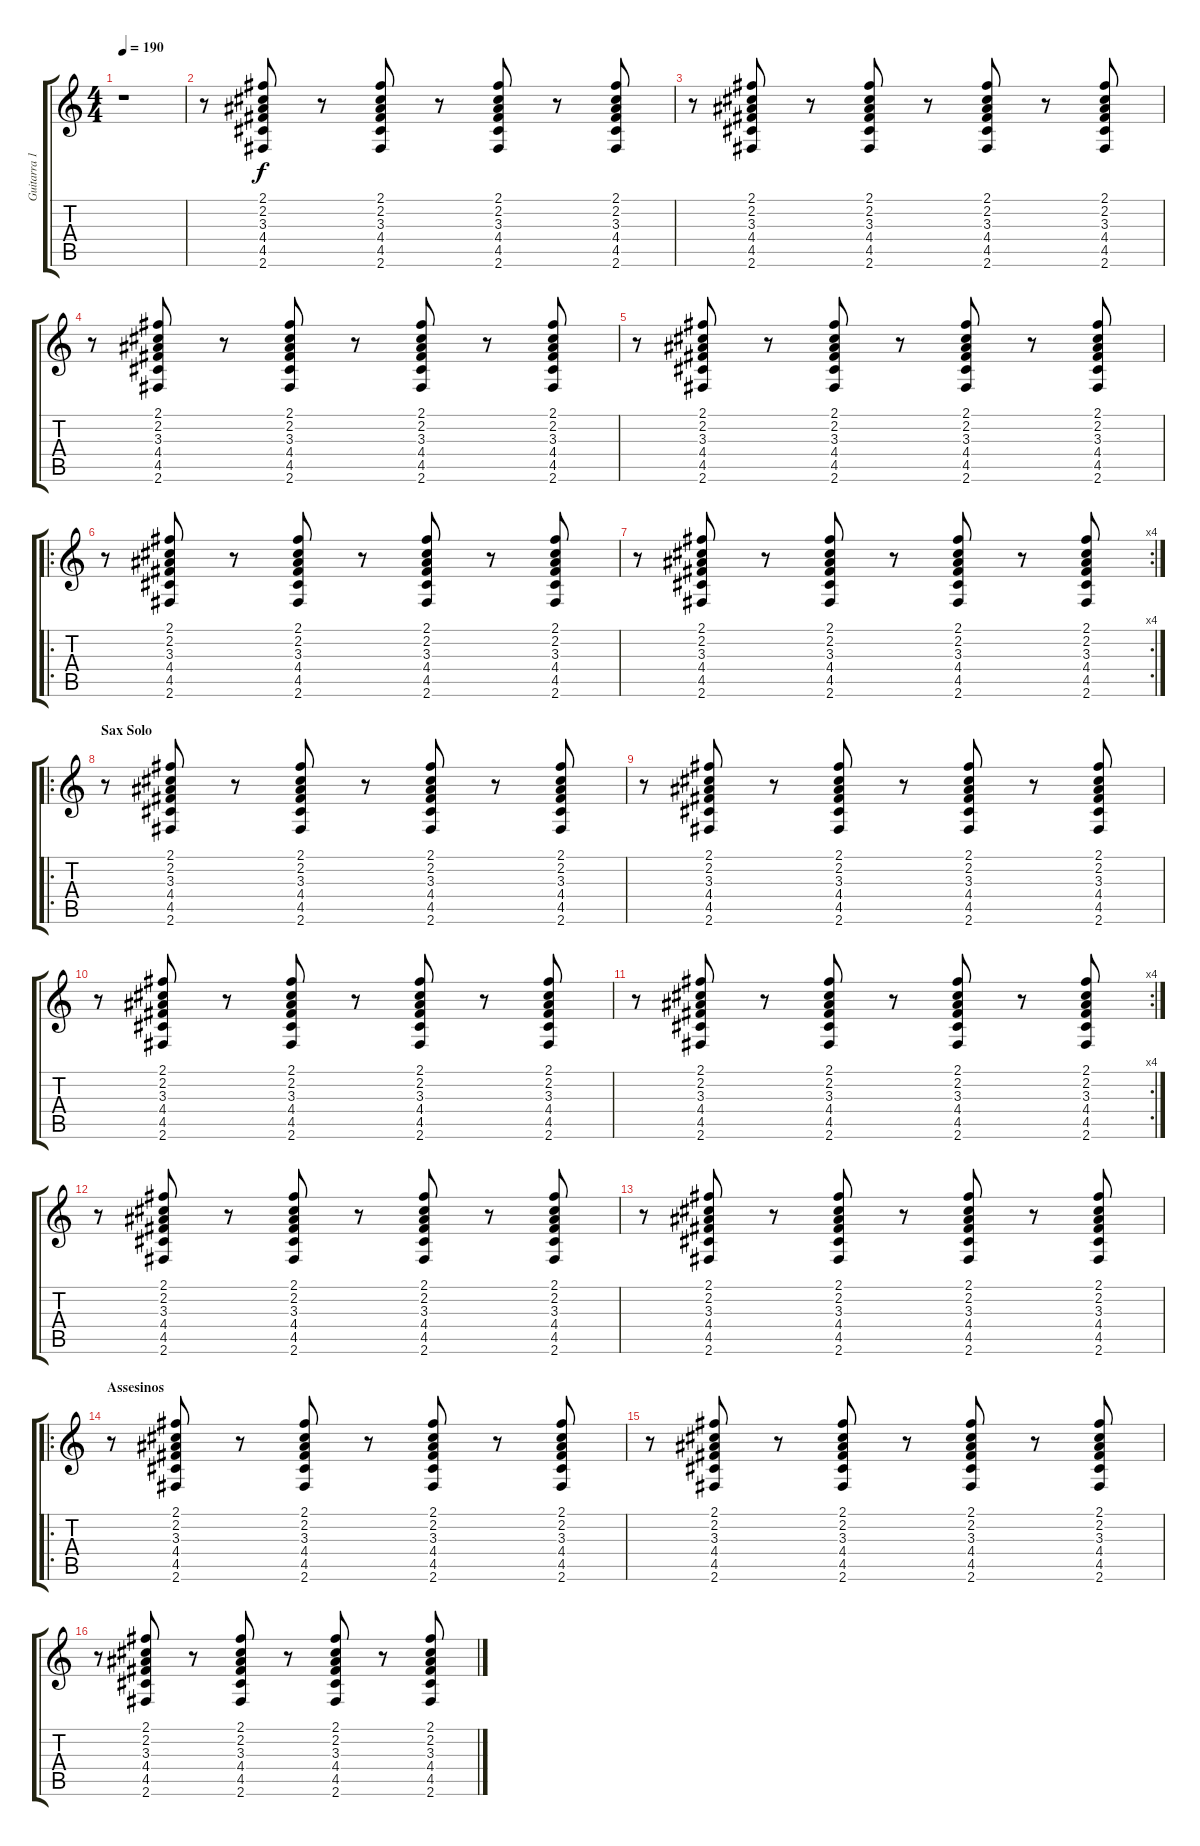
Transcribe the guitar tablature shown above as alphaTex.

\track ("Guitarra 1" "Guitarra 1") {instrument acousticguitarnylon}
\staff {score tabs}
\tuning (E4 B3 G3 D3 A2 E2) {hide}
\ts (4 4)
\tempo 190
\clef g2
\ks c
r.1{dy f instrument acousticguitarnylon} |
r.8 (2.1 2.2 3.3 4.4 4.5 2.6).8 r.8 (2.1 2.2 3.3 4.4 4.5 2.6).8 r.8 (2.1 2.2 3.3 4.4 4.5 2.6).8 r.8 (2.1 2.2 3.3 4.4 4.5 2.6).8 |
r.8 (2.1 2.2 3.3 4.4 4.5 2.6).8 r.8 (2.1 2.2 3.3 4.4 4.5 2.6).8 r.8 (2.1 2.2 3.3 4.4 4.5 2.6).8 r.8 (2.1 2.2 3.3 4.4 4.5 2.6).8 |
r.8 (2.1 2.2 3.3 4.4 4.5 2.6).8 r.8 (2.1 2.2 3.3 4.4 4.5 2.6).8 r.8 (2.1 2.2 3.3 4.4 4.5 2.6).8 r.8 (2.1 2.2 3.3 4.4 4.5 2.6).8 |
r.8 (2.1 2.2 3.3 4.4 4.5 2.6).8 r.8 (2.1 2.2 3.3 4.4 4.5 2.6).8 r.8 (2.1 2.2 3.3 4.4 4.5 2.6).8 r.8 (2.1 2.2 3.3 4.4 4.5 2.6).8 |
\ro
r.8 (2.1 2.2 3.3 4.4 4.5 2.6).8 r.8 (2.1 2.2 3.3 4.4 4.5 2.6).8 r.8 (2.1 2.2 3.3 4.4 4.5 2.6).8 r.8 (2.1 2.2 3.3 4.4 4.5 2.6).8 |
\rc 4
r.8 (2.1 2.2 3.3 4.4 4.5 2.6).8 r.8 (2.1 2.2 3.3 4.4 4.5 2.6).8 r.8 (2.1 2.2 3.3 4.4 4.5 2.6).8 r.8 (2.1 2.2 3.3 4.4 4.5 2.6).8 |
\ro
\section ("" "Sax Solo")
r.8 (2.1 2.2 3.3 4.4 4.5 2.6).8 r.8 (2.1 2.2 3.3 4.4 4.5 2.6).8 r.8 (2.1 2.2 3.3 4.4 4.5 2.6).8 r.8 (2.1 2.2 3.3 4.4 4.5 2.6).8 |
r.8 (2.1 2.2 3.3 4.4 4.5 2.6).8 r.8 (2.1 2.2 3.3 4.4 4.5 2.6).8 r.8 (2.1 2.2 3.3 4.4 4.5 2.6).8 r.8 (2.1 2.2 3.3 4.4 4.5 2.6).8 |
r.8 (2.1 2.2 3.3 4.4 4.5 2.6).8 r.8 (2.1 2.2 3.3 4.4 4.5 2.6).8 r.8 (2.1 2.2 3.3 4.4 4.5 2.6).8 r.8 (2.1 2.2 3.3 4.4 4.5 2.6).8 |
\rc 4
r.8 (2.1 2.2 3.3 4.4 4.5 2.6).8 r.8 (2.1 2.2 3.3 4.4 4.5 2.6).8 r.8 (2.1 2.2 3.3 4.4 4.5 2.6).8 r.8 (2.1 2.2 3.3 4.4 4.5 2.6).8 |
r.8 (2.1 2.2 3.3 4.4 4.5 2.6).8 r.8 (2.1 2.2 3.3 4.4 4.5 2.6).8 r.8 (2.1 2.2 3.3 4.4 4.5 2.6).8 r.8 (2.1 2.2 3.3 4.4 4.5 2.6).8 |
r.8 (2.1 2.2 3.3 4.4 4.5 2.6).8 r.8 (2.1 2.2 3.3 4.4 4.5 2.6).8 r.8 (2.1 2.2 3.3 4.4 4.5 2.6).8 r.8 (2.1 2.2 3.3 4.4 4.5 2.6).8 |
\ro
\section ("" "Assesinos")
r.8 (2.1 2.2 3.3 4.4 4.5 2.6).8 r.8 (2.1 2.2 3.3 4.4 4.5 2.6).8 r.8 (2.1 2.2 3.3 4.4 4.5 2.6).8 r.8 (2.1 2.2 3.3 4.4 4.5 2.6).8 |
r.8 (2.1 2.2 3.3 4.4 4.5 2.6).8 r.8 (2.1 2.2 3.3 4.4 4.5 2.6).8 r.8 (2.1 2.2 3.3 4.4 4.5 2.6).8 r.8 (2.1 2.2 3.3 4.4 4.5 2.6).8 |
r.8 (2.1 2.2 3.3 4.4 4.5 2.6).8 r.8 (2.1 2.2 3.3 4.4 4.5 2.6).8 r.8 (2.1 2.2 3.3 4.4 4.5 2.6).8 r.8 (2.1 2.2 3.3 4.4 4.5 2.6).8
